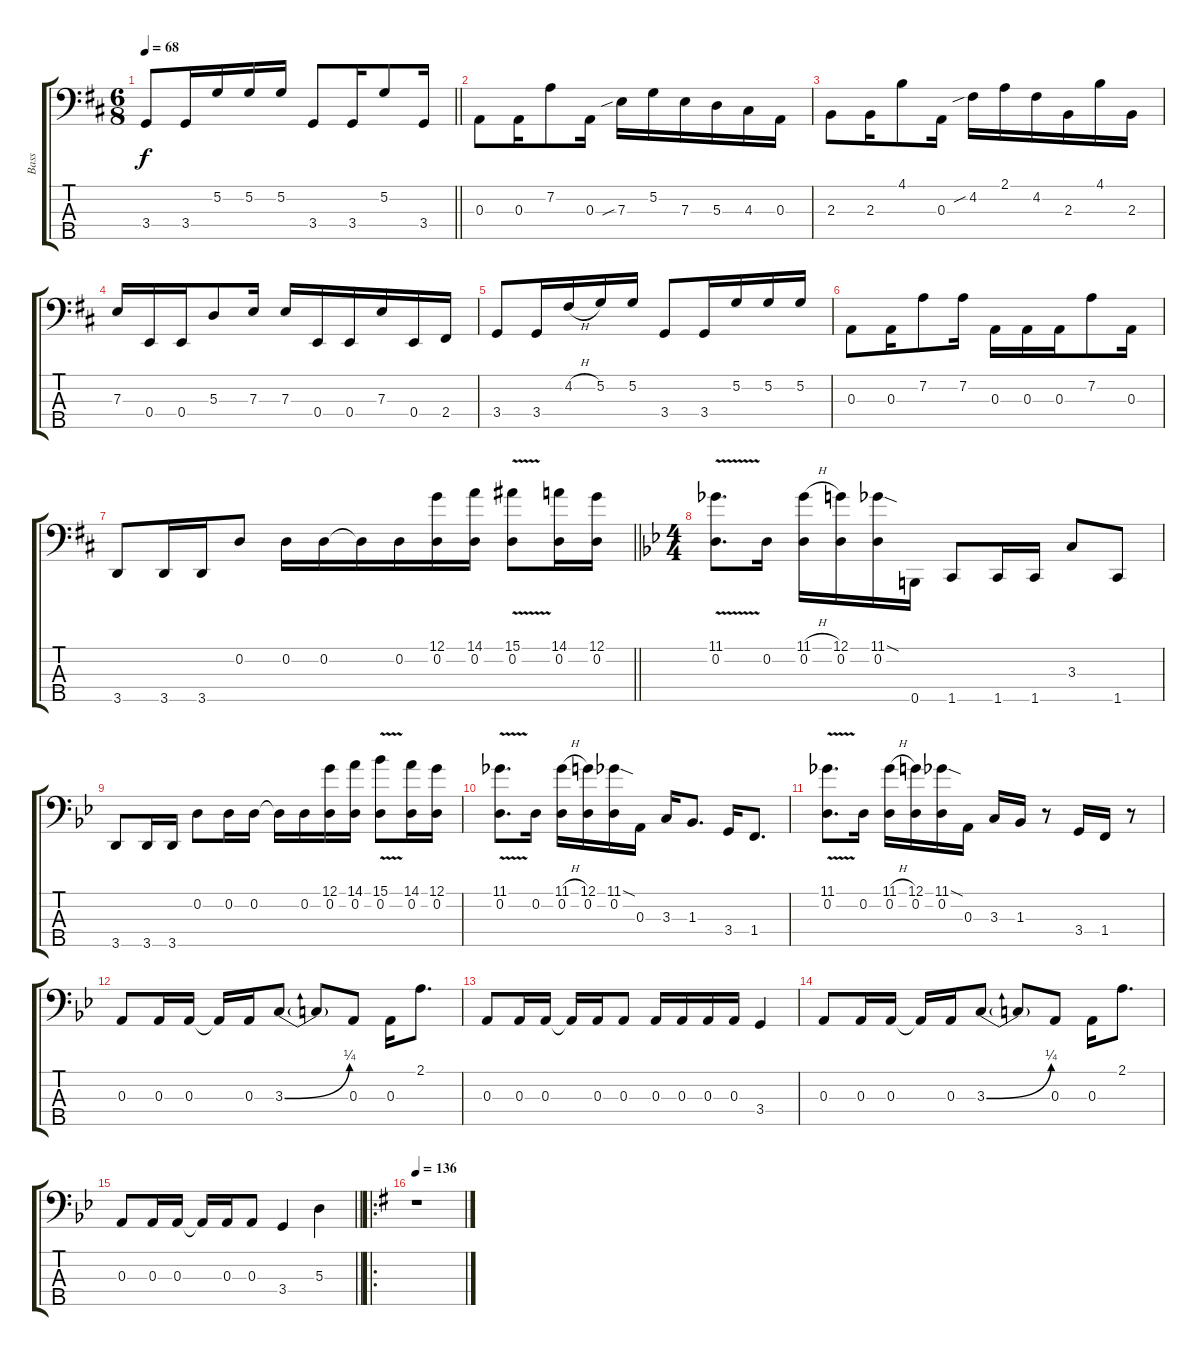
\track ("Bass" "Bass") {instrument electricbassfinger}
\staff {score tabs}
\tuning (G2 D2 A1 E1 B0) {hide}
\ts (6 8)
\tempo 68
\clef f4
\barLineRight lightlight
\ks d
3.4.8{dy f} 3.4.16 5.2.16 5.2.16 5.2.16 3.4.8 3.4.16 5.2.8 3.4.16 |
\section ("" " ")
0.3.8 0.3.16 7.2.8 0.3.16 7.3{sib}.16 5.2.16 7.3.16 5.3.16 4.3.16 0.3.16 |
2.3.8 2.3.16 4.1.8 0.3.16 4.2{sib}.16 2.1.16 4.2.16 2.3.16 4.1.16 2.3.16 |
7.3.16 0.4.16 0.4.16 5.3.8 7.3.16 7.3.16 0.4.16 0.4.16 7.3.16 0.4.16 2.4.16 |
3.4.8 3.4.16 4.2{h}.16 5.2.16 5.2.16 3.4.8 3.4.16 5.2.16 5.2.16 5.2.16 |
0.3.8 0.3.16 7.2.8 7.2.16 0.3.16 0.3.16 0.3.16 7.2.8 0.3.16 |
\barLineRight lightlight
3.5.8 3.5.16 3.5.16 0.2.8 0.2.16 0.2.16 0.2{t}.16 0.2.16 (12.1 0.2).16 (14.1 0.2).16 (15.1{v} 0.2{v}).8 (14.1 0.2).16 (12.1 0.2).16 |
\ts (4 4)
\section ("" " ")
\ks bb
(11.1{v} 0.2{v}).8{d} 0.2.16 (11.1{h} 0.2).16 (12.1 0.2).16 (11.1{sod} 0.2).16 0.5.16 1.5.8 1.5.16 1.5.16 3.3.8 1.5.8 |
3.5.8 3.5.16 3.5.16 0.2.8 0.2.16 0.2.16 0.2{t}.16 0.2.16 (12.1 0.2).16 (14.1 0.2).16 (15.1{v} 0.2{v}).8 (14.1 0.2).16 (12.1 0.2).16 |
(11.1{v} 0.2{v}).8{d} 0.2.16 (11.1{h} 0.2).16 (12.1 0.2).16 (11.1{sod} 0.2).16 0.3.16 3.3.16 1.3.8{d} 3.4.16 1.4.8{d} |
(11.1{v} 0.2{v}).8{d} 0.2.16 (11.1{h} 0.2).16 (12.1 0.2).16 (11.1{sod} 0.2).16 0.3.16 3.3.16 1.3.16 r.8 3.4.16 1.4.16 r.8 |
0.3.8 0.3.16 0.3.16 0.3{t}.16 0.3.16 3.3{be (bend 0 0 60 1)}.8 3.3{t}.8 0.3.8 0.3.16 2.1.8{d} |
0.3.8 0.3.16 0.3.16 0.3{t}.16 0.3.16 0.3.8 0.3.16 0.3.16 0.3.16 0.3.16 3.4.4 |
0.3.8 0.3.16 0.3.16 0.3{t}.16 0.3.16 3.3{be (bend 0 0 60 1)}.8 3.3{t}.8 0.3.8 0.3.16 2.1.8{d} |
\barLineRight lightlight
0.3.8 0.3.16 0.3.16 0.3{t}.16 0.3.16 0.3.8 3.4.4 5.3.4 |
\ro
\tempo 136
\ks g
r.1
